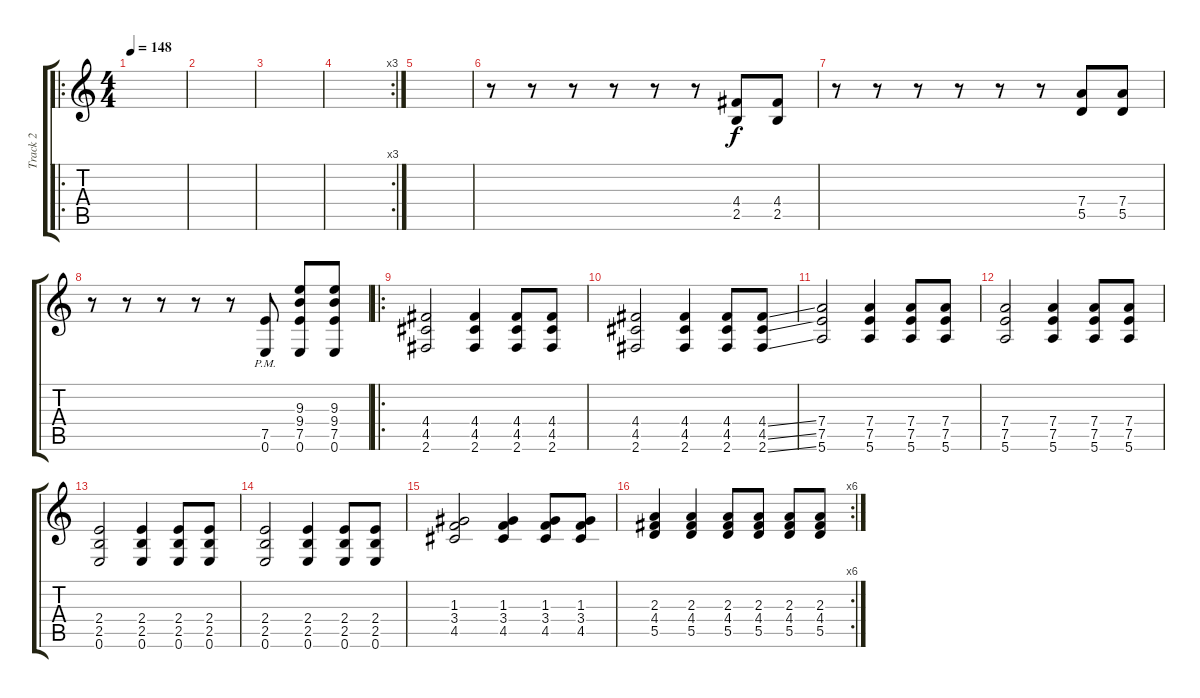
\track ("Track 2" "Track 2") {instrument electricguitarclean}
\staff {score tabs}
\tuning (E4 B3 G3 D3 A2 E2) {hide}
\ro
\ts (4 4)
\tempo 148
\clef g2
\ks c
|
|
|
\rc 3
|
|
r.8 r.8 r.8 r.8 r.8 r.8 (4.4 2.5).8 (4.4 2.5).8 |
r.8 r.8 r.8 r.8 r.8 r.8 (7.4 5.5).8 (7.4 5.5).8 |
r.8 r.8 r.8 r.8 r.8 (7.5 0.6{pm}).8 (9.3 9.4 7.5 0.6).8 (9.3 9.4 7.5 0.6).8 |
\ro
(4.4 4.5 2.6).2 (4.4 4.5 2.6).4 (4.4 4.5 2.6).8 (4.4 4.5 2.6).8 |
(4.4 4.5 2.6).2 (4.4 4.5 2.6).4 (4.4 4.5 2.6).8 (4.4{ss} 4.5{ss} 2.6{ss}).8 |
(7.4 7.5 5.6).2 (7.4 7.5 5.6).4 (7.4 7.5 5.6).8 (7.4 7.5 5.6).8 |
(7.4 7.5 5.6).2 (7.4 7.5 5.6).4 (7.4 7.5 5.6).8 (7.4 7.5 5.6).8 |
(2.4 2.5 0.6).2 (2.4 2.5 0.6).4 (2.4 2.5 0.6).8 (2.4 2.5 0.6).8 |
(2.4 2.5 0.6).2 (2.4 2.5 0.6).4 (2.4 2.5 0.6).8 (2.4 2.5 0.6).8 |
(1.3 3.4 4.5).2 (1.3 3.4 4.5).4 (1.3 3.4 4.5).8 (1.3 3.4 4.5).8 |
\rc 6
(2.3 4.4 5.5).4 (2.3 4.4 5.5).4 (2.3 4.4 5.5).8 (2.3 4.4 5.5).8 (2.3 4.4 5.5).8 (2.3 4.4 5.5).8
